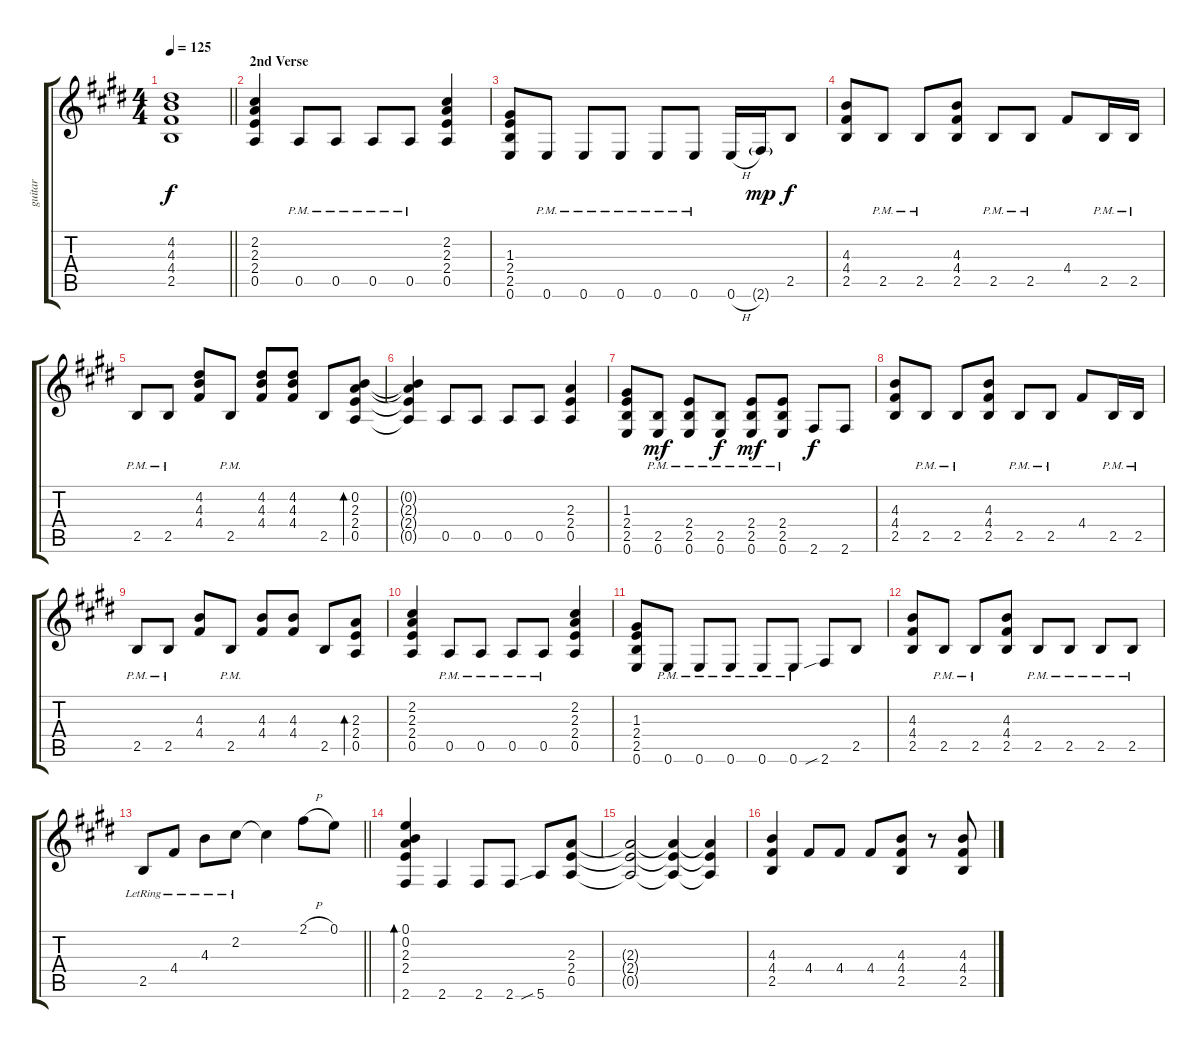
\track ("guitar" "guitar") {instrument distortionguitar}
\staff {score tabs}
\tuning (E4 B3 G3 D3 A2 E2) {hide}
\ts (4 4)
\tempo 125
\clef g2
\barLineRight lightlight
\ks e
(4.2{t} 4.3{t} 4.4{t} 2.5{t}).1{dy f} |
\section ("" "2nd Verse")
(2.2 2.3 2.4 0.5).4 0.5{pm}.8 0.5{pm}.8 0.5{pm}.8 0.5{pm}.8 (2.2 2.3 2.4 0.5).4 |
(1.3 2.4 2.5 0.6).8 0.6{pm}.8 0.6{pm}.8 0.6{pm}.8 0.6{pm}.8 0.6{pm}.8 0.6{h}.16 2.6{g}.16{dy mp} 2.5.8{dy f} |
(4.3 4.4 2.5).8 2.5{pm}.8 2.5{pm}.8 (4.3 4.4 2.5).8 2.5{pm}.8 2.5{pm}.8 4.4.8 2.5{pm}.16 2.5{pm}.16 |
2.5{pm}.8 2.5{pm}.8 (4.2 4.3 4.4).8 2.5{pm}.8 (4.2 4.3 4.4).8 (4.2 4.3 4.4).8 2.5.8 (0.2 2.3 2.4 0.5).8{bd 120} |
(0.2{t} 2.3{t} 2.4{t} 0.5{t}).4 0.5.8 0.5.8 0.5.8 0.5.8 (2.3 2.4 0.5).4 |
(1.3 2.4 2.5 0.6).8 (2.5{pm} 0.6{pm}).8{dy mf} (2.4{pm} 2.5{pm} 0.6{pm}).8 (2.5{pm} 0.6{pm}).8{dy f} (2.4{pm} 2.5{pm} 0.6{pm}).8{dy mf} (2.4{pm} 2.5{pm} 0.6{pm}).8 2.6.8{dy f} 2.6.8 |
(4.3 4.4 2.5).8 2.5{pm}.8 2.5{pm}.8 (4.3 4.4 2.5).8 2.5{pm}.8 2.5{pm}.8 4.4.8 2.5{pm}.16 2.5{pm}.16 |
2.5{pm}.8 2.5{pm}.8 (4.3 4.4).8 2.5{pm}.8 (4.3 4.4).8 (4.3 4.4).8 2.5.8 (2.3 2.4 0.5).8{bd 120} |
(2.2 2.3 2.4 0.5).4 0.5{pm}.8 0.5{pm}.8 0.5{pm}.8 0.5{pm}.8 (2.2 2.3 2.4 0.5).4 |
(1.3 2.4 2.5 0.6).8 0.6{pm}.8 0.6{pm}.8 0.6{pm}.8 0.6{pm}.8 0.6{pm}.8 2.6{sib}.8 2.5.8 |
(4.3 4.4 2.5).8 2.5{pm}.8 2.5{pm}.8 (4.3 4.4 2.5).8 2.5{pm}.8 2.5{pm}.8 2.5{pm}.8 2.5{pm}.8 |
\barLineRight lightlight
2.5{lr}.8 4.4{lr}.8{volume 16 instrument electricguitarclean} 4.3{lr}.8 2.2{lr}.8 2.2{t}.4 2.1{h}.8 0.1.8 |
(0.1 0.2 2.3 2.4 2.6).4{bd 120} 2.6.4{instrument distortionguitar} 2.6.8 2.6.8 5.6{sib}.8 (2.3 2.4 0.5).8 |
(2.3{t} 2.4{t} 0.5{t}).2 (2.3{t} 2.4{t} 0.5{t}).4 (2.3{t} 2.4{t} 0.5{t}).4 |
(4.3 4.4 2.5).4 4.4.8 4.4.8 4.4.8 (4.3 4.4 2.5).8 r.8 (4.3 4.4 2.5).8
